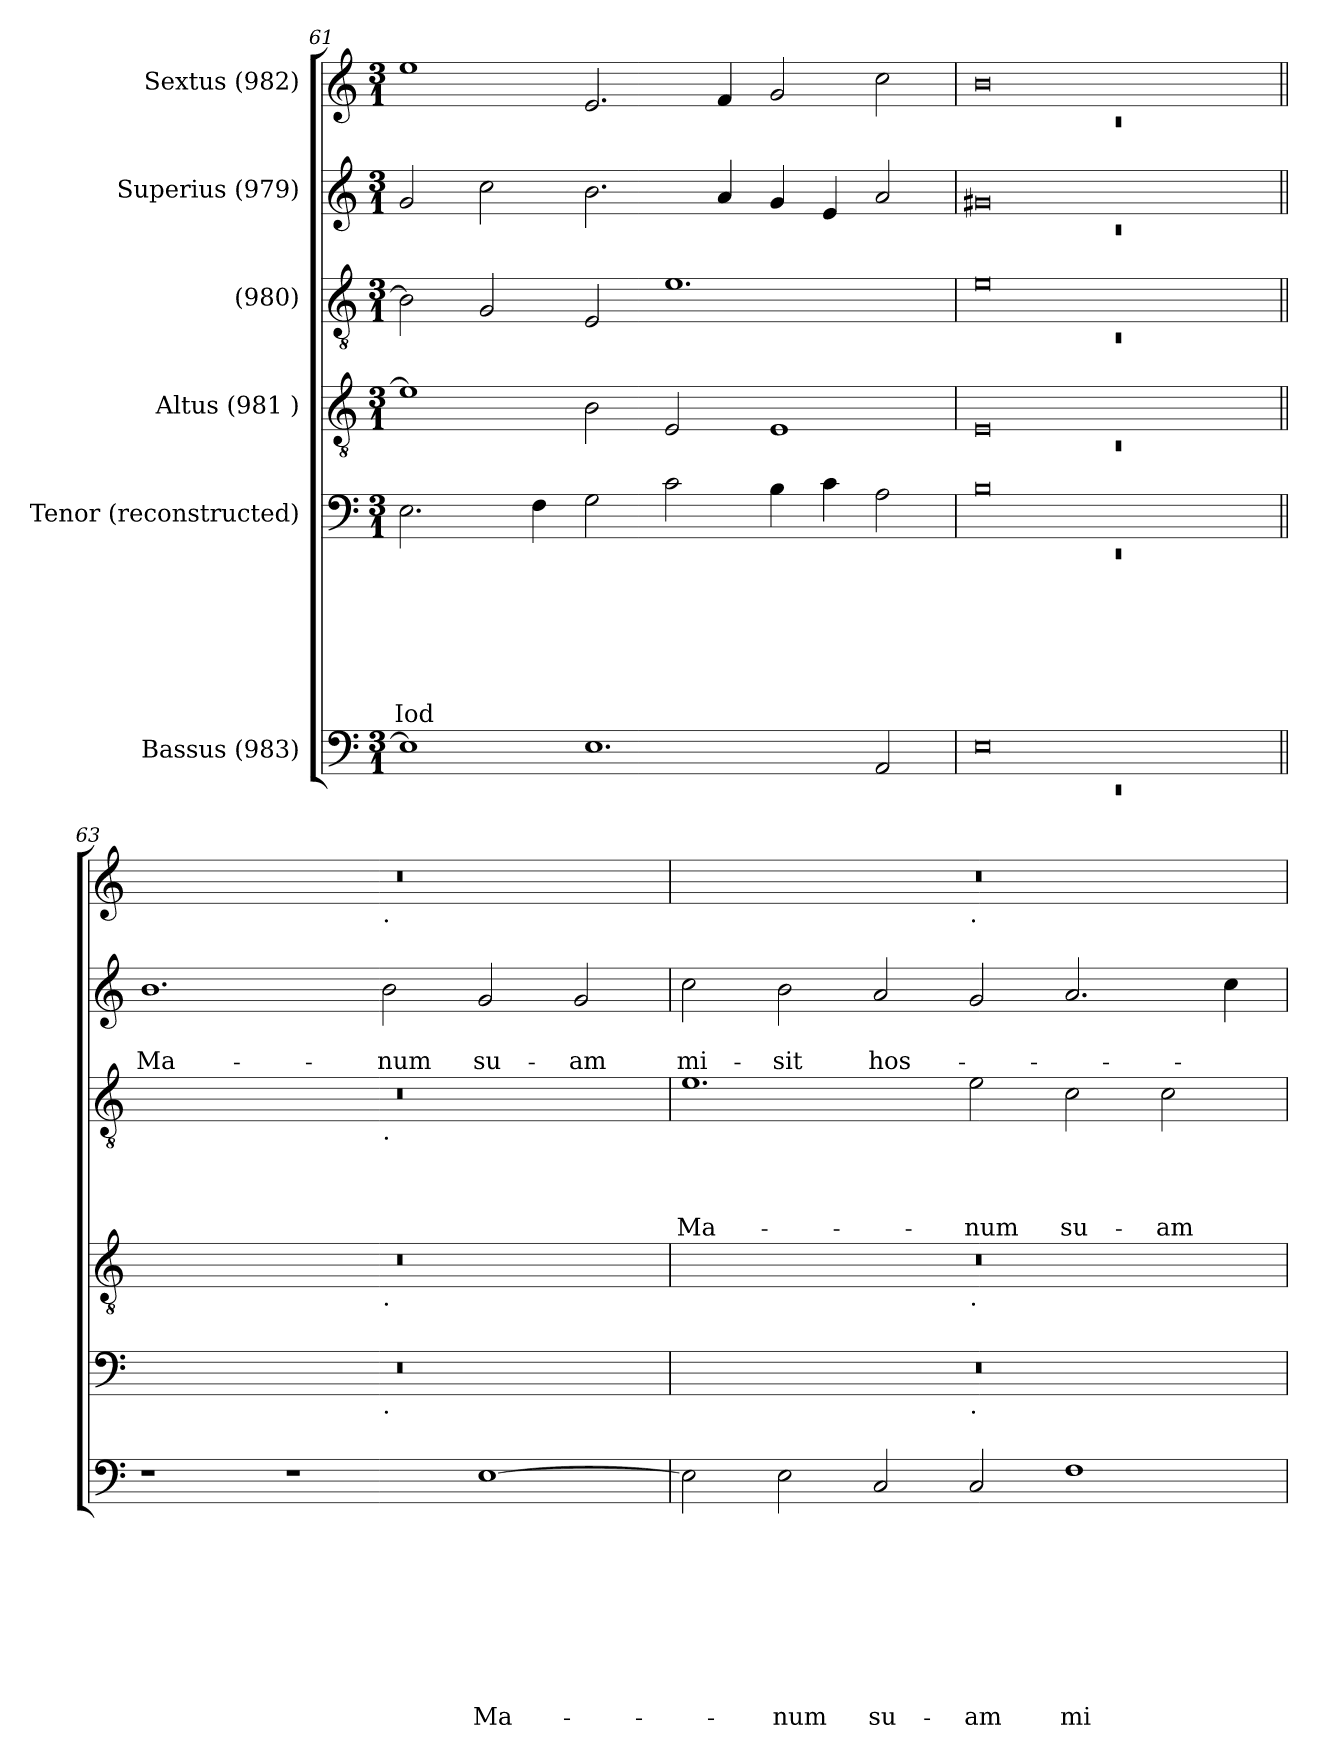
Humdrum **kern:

**kern	**text	**text	**text	**text	**text	**text	**text	**text	**text	**kern	**text	**text	**text	**text	**text	**text	**text	**kern	**kern	**text	**text	**text	**text	**kern	**text	**text	**kern	**text
*part6	*part6	*part6	*part6	*part6	*part6	*part6	*part6	*part6	*part6	*part5	*part5	*part5	*part5	*part5	*part5	*part5	*part5	*part4	*part3	*part3	*part3	*part3	*part3	*part2	*part2	*part2	*part1	*part1
*staff6	*staff6	*staff6	*staff6	*staff6	*staff6	*staff6	*staff6	*staff6	*staff6	*staff5	*staff5	*staff5	*staff5	*staff5	*staff5	*staff5	*staff5	*staff4	*staff3	*staff3	*staff3	*staff3	*staff3	*staff2	*staff2	*staff2	*staff1	*staff1
*I"Bassus (983)	*	*	*	*	*	*	*	*	*	*I"Tenor (reconstructed)	*	*	*	*	*	*	*	*I"Altus (981 )	*I"(980)	*	*	*	*	*I"Superius (979)	*	*	*I"Sextus (982)	*
*clefF4	*	*	*	*	*	*	*	*	*	*clefF4	*	*	*	*	*	*	*	*clefGv2	*clefGv2	*	*	*	*	*clefG2	*	*	*clefG2	*
*k[]	*	*	*	*	*	*	*	*	*	*k[]	*	*	*	*	*	*	*	*k[]	*k[]	*	*	*	*	*k[]	*	*	*k[]	*
*C:	*	*	*	*	*	*	*	*	*	*C:	*	*	*	*	*	*	*	*C:	*C:	*	*	*	*	*C:	*	*	*C:	*
*M3/1	*	*	*	*	*	*	*	*	*	*M3/1	*	*	*	*	*	*	*	*M3/1	*M3/1	*	*	*	*	*M3/1	*	*	*M3/1	*
=61	=61	=61	=61	=61	=61	=61	=61	=61	=61	=61	=61	=61	=61	=61	=61	=61	=61	=61	=61	=61	=61	=61	=61	=61	=61	=61	=61	=61
!	!	!	!	!	!	!	!	!	!	!	!	!	!	!	!	!	!LO:LY:b	!	!	!	!	!	!	!	!	!	!	!
1E]	.	.	.	.	.	.	.	.	.	2.E\	.	.	.	.	.	.	Iod	1e]	2B\]	.	.	.	.	2g/	.	.	1ee	.
.	.	.	.	.	.	.	.	.	.	.	.	.	.	.	.	.	.	.	2G/	.	.	.	.	2cc\	.	.	.	.
.	.	.	.	.	.	.	.	.	.	4F\	.	.	.	.	.	.	.	.	.	.	.	.	.	.	.	.	.	.
1.E	.	.	.	.	.	.	.	.	.	2G\	.	.	.	.	.	.	.	2B\	2E/	.	.	.	.	2.b\	.	.	2.e/	.
.	.	.	.	.	.	.	.	.	.	2c\	.	.	.	.	.	.	.	2E/	1.e	.	.	.	.	.	.	.	.	.
.	.	.	.	.	.	.	.	.	.	.	.	.	.	.	.	.	.	.	.	.	.	.	.	4a/	.	.	4f/	.
.	.	.	.	.	.	.	.	.	.	4B\	.	.	.	.	.	.	.	1E	.	.	.	.	.	4g/	.	.	2g/	.
.	.	.	.	.	.	.	.	.	.	4c\	.	.	.	.	.	.	.	.	.	.	.	.	.	4e/	.	.	.	.
2AA/	.	.	.	.	.	.	.	.	.	2A\	.	.	.	.	.	.	.	.	.	.	.	.	.	2a/	.	.	2cc\	.
=62	=62	=62	=62	=62	=62	=62	=62	=62	=62	=62	=62	=62	=62	=62	=62	=62	=62	=62	=62	=62	=62	=62	=62	=62	=62	=62	=62	=62
*^	*	*	*	*	*	*	*	*	*	*^	*	*	*	*	*	*	*	*^	*^	*	*	*	*	*^	*	*	*^	*
!	!LO:N:vis=1	!	!	!	!	!	!	!	!	!	!	!LO:N:vis=1	!	!	!	!	!	!	!	!	!LO:N:vis=1	!	!LO:N:vis=1	!	!	!	!	!	!LO:N:vis=1	!	!	!	!LO:N:vis=1	!
0E	0.rEE	.	.	.	.	.	.	.	.	.	0B	0.rEE	.	.	.	.	.	.	.	0E	0.rC	0e	0.rC	.	.	.	.	0g#X	0.rc	.	.	0b	0.rc	.
1ryy	.	.	.	.	.	.	.	.	.	.	1ryy	.	.	.	.	.	.	.	.	1ryy	.	1ryy	.	.	.	.	.	1ryy	.	.	.	1ryy	.	.
*v	*v	*	*	*	*	*	*	*	*	*	*	*	*	*	*	*	*	*	*	*	*	*	*	*	*	*	*	*v	*v	*	*	*	*	*
=63||	=63||	=63||	=63||	=63||	=63||	=63||	=63||	=63||	=63||	=63||	=63||	=63||	=63||	=63||	=63||	=63||	=63||	=63||	=63||	=63||	=63||	=63||	=63||	=63||	=63||	=63||	=63||	=63||	=63||	=63||	=63||	=63||
!	!	!	!	!	!	!	!	!	!	!	!	!	!	!	!	!	!	!	!	!	!	!	!	!	!	!	!	!	!LO:LY:b	!	!	!
1r	.	.	.	.	.	.	.	.	.	0.r	1.ryy	.	.	.	.	.	.	.	0.r	1.ryy	0.r	1.ryy	.	.	.	.	1.b	.	Ma-	0.r	1.ryy	.
1r	.	.	.	.	.	.	.	.	.	.	.	.	.	.	.	.	.	.	.	.	.	.	.	.	.	.	.	.	.	.	.	.
!	!	!	!	!	!	!	!	!	!	!	!	!	!	!	!	!	!	!	!	!	!	!	!	!	!	!	!	!	!	!	!LO:TX:b:t=.	!
!	!	!	!	!	!	!	!	!	!	!	!	!	!	!	!	!	!	!	!	!	!	!LO:TX:b:t=.	!	!	!	!	!	!	!	!	!	!
!	!	!	!	!	!	!	!	!	!	!	!	!	!	!	!	!	!	!	!	!LO:TX:b:t=.	!	!	!	!	!	!	!	!	!	!	!	!
!	!	!	!	!	!	!	!	!	!	!	!LO:TX:b:t=.	!	!	!	!	!	!	!	!	!	!	!	!	!	!	!	!	!	!	!	!	!
!	!	!	!	!	!	!	!	!	!	!	!	!	!	!	!	!	!	!	!	!	!	!	!	!	!	!	!	!	!LO:LY:b	!	!	!
.	.	.	.	.	.	.	.	.	.	.	1.ryy	.	.	.	.	.	.	.	.	1.ryy	.	1.ryy	.	.	.	.	2b\	.	-num	.	1.ryy	.
!	!	!	!	!	!	!	!	!	!LO:LY:b	!	!	!	!	!	!	!	!	!	!	!	!	!	!	!	!	!	!	!	!LO:LY:b	!	!	!
[>1E	.	.	.	.	.	.	.	.	Ma-	.	.	.	.	.	.	.	.	.	.	.	.	.	.	.	.	.	2g/	.	su-	.	.	.
!	!	!	!	!	!	!	!	!	!	!	!	!	!	!	!	!	!	!	!	!	!	!	!	!	!	!	!	!	!LO:LY:b	!	!	!
.	.	.	.	.	.	.	.	.	.	.	.	.	.	.	.	.	.	.	.	.	.	.	.	.	.	.	2g/	.	-am	.	.	.
!!LO:PB:g=z	!!
=64	=64	=64	=64	=64	=64	=64	=64	=64	=64	=64	=64	=64	=64	=64	=64	=64	=64	=64	=64	=64	=64	=64	=64	=64	=64	=64	=64	=64	=64	=64	=64	=64
!	!	!	!	!	!	!	!	!	!	!	!	!	!	!	!	!	!	!	!	!	!	!	!	!	!	!LO:LY:b	!	!	!LO:LY:b	!	!	!
*	*	*	*	*	*	*	*	*	*	*	*	*	*	*	*	*	*	*	*	*	*v	*v	*	*	*	*	*	*	*	*	*	*
2E\]	.	.	.	.	.	.	.	.	.	0.r	1.ryy	.	.	.	.	.	.	.	0.r	1.ryy	1.e	.	.	.	Ma-	2cc\	.	mi-	0.r	1.ryy	.
!	!	!	!	!	!	!	!	!	!LO:LY:b	!	!	!	!	!	!	!	!	!	!	!	!	!	!	!	!	!	!	!LO:LY:b	!	!	!
2E\	.	.	.	.	.	.	.	.	-num	.	.	.	.	.	.	.	.	.	.	.	.	.	.	.	.	2b\	.	-sit	.	.	.
!	!	!	!	!	!	!	!	!	!LO:LY:b	!	!	!	!	!	!	!	!	!	!	!	!	!	!	!	!	!	!	!LO:LY:b	!	!	!
2C/	.	.	.	.	.	.	.	.	su-	.	.	.	.	.	.	.	.	.	.	.	.	.	.	.	.	2a/	.	hos-	.	.	.
!	!	!	!	!	!	!	!	!	!	!	!	!	!	!	!	!	!	!	!	!	!	!	!	!	!	!	!	!	!	!LO:TX:b:t=.	!
!	!	!	!	!	!	!	!	!	!	!	!	!	!	!	!	!	!	!	!	!LO:TX:b:t=.	!	!	!	!	!	!	!	!	!	!	!
!	!	!	!	!	!	!	!	!	!	!	!LO:TX:b:t=.	!	!	!	!	!	!	!	!	!	!	!	!	!	!	!	!	!	!	!	!
!	!	!	!	!	!	!	!	!	!LO:LY:b	!	!	!	!	!	!	!	!	!	!	!	!	!	!	!	!LO:LY:b	!	!	!	!	!	!
2C/	.	.	.	.	.	.	.	.	-am	.	1.ryy	.	.	.	.	.	.	.	.	1.ryy	2e\	.	.	.	-num	2g/	.	.	.	1.ryy	.
!	!	!	!	!	!	!	!	!	!LO:LY:b	!	!	!	!	!	!	!	!	!	!	!	!	!	!	!	!LO:LY:b	!	!	!	!	!	!
1F	.	.	.	.	.	.	.	.	mi-	.	.	.	.	.	.	.	.	.	.	.	2c\	.	.	.	su-	2.a/	.	.	.	.	.
!	!	!	!	!	!	!	!	!	!	!	!	!	!	!	!	!	!	!	!	!	!	!	!	!	!LO:LY:b	!	!	!	!	!	!
.	.	.	.	.	.	.	.	.	.	.	.	.	.	.	.	.	.	.	.	.	2c\	.	.	.	-am	.	.	.	.	.	.
.	.	.	.	.	.	.	.	.	.	.	.	.	.	.	.	.	.	.	.	.	.	.	.	.	.	4cc\	.	.	.	.	.
*	*	*	*	*	*	*	*	*	*	*v	*v	*	*	*	*	*	*	*	*	*	*	*	*	*	*	*	*	*	*v	*v	*
*	*	*	*	*	*	*	*	*	*	*	*	*	*	*	*	*	*	*v	*v	*	*	*	*	*	*	*	*	*	*
=	=	=	=	=	=	=	=	=	=	=	=	=	=	=	=	=	=	=	=	=	=	=	=	=	=	=	=	=
*-	*-	*-	*-	*-	*-	*-	*-	*-	*-	*-	*-	*-	*-	*-	*-	*-	*-	*-	*-	*-	*-	*-	*-	*-	*-	*-	*-	*-
